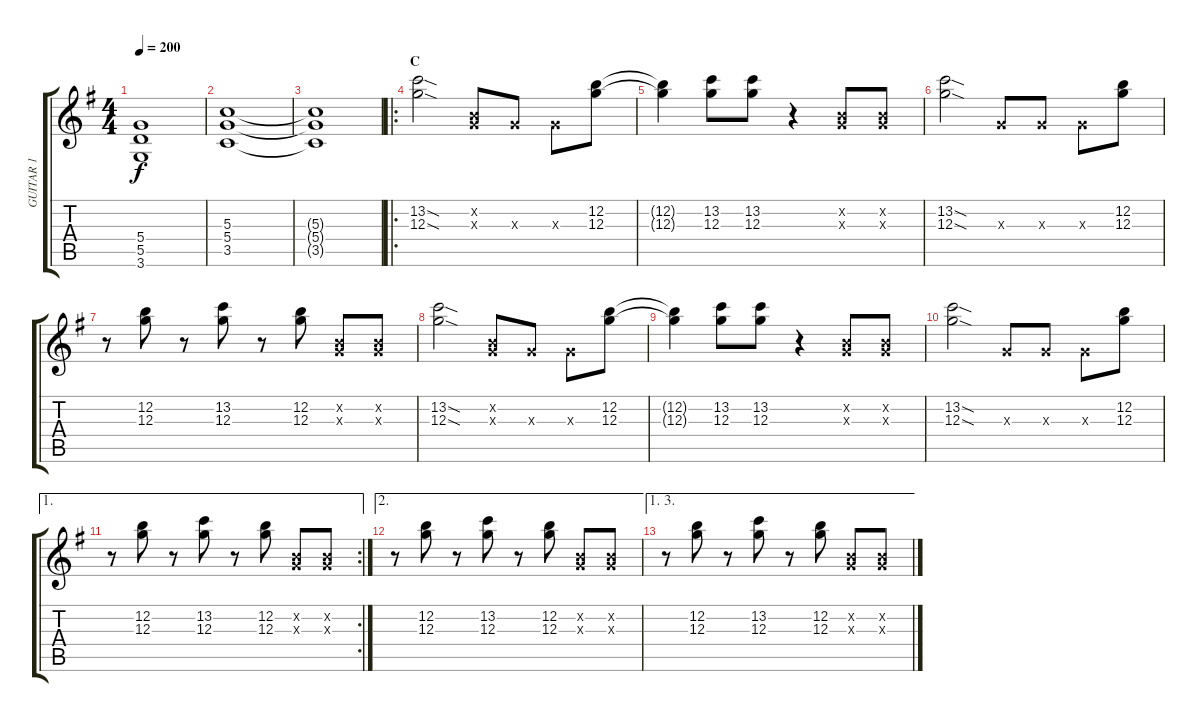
\track ("GUITAR 1" "GUITAR 1") {instrument electricguitarclean}
\staff {score tabs}
\tuning (E4 B3 G3 D3 A2 E2) {hide}
\ts (4 4)
\tempo 200
\clef g2
\ks eminor
(5.4 5.5 3.6).1{dy f} |
(5.3 5.4 3.5).1 |
(5.3{t} 5.4{t} 3.5{t}).1 |
\ro
\section ("" "C")
(13.2{sod} 12.3{sod}).2{instrument distortionguitar} (0.2{x} 0.3{x}).8 0.3{x}.8 0.3{x}.8 (12.2 12.3).8 |
(12.2{t} 12.3{t}).4 (13.2 12.3).8 (13.2 12.3).8 r.4 (0.2{x} 0.3{x}).8 (0.2{x} 0.3{x}).8 |
(13.2{sod} 12.3{sod}).2 0.3{x}.8 0.3{x}.8 0.3{x}.8 (12.2 12.3).8 |
r.8 (12.2 12.3).8 r.8 (13.2 12.3).8 r.8 (12.2 12.3).8 (0.2{x} 0.3{x}).8 (0.2{x} 0.3{x}).8 |
(13.2{sod} 12.3{sod}).2 (0.2{x} 0.3{x}).8 0.3{x}.8 0.3{x}.8 (12.2 12.3).8 |
(12.2{t} 12.3{t}).4 (13.2 12.3).8 (13.2 12.3).8 r.4 (0.2{x} 0.3{x}).8 (0.2{x} 0.3{x}).8 |
(13.2{sod} 12.3{sod}).2 0.3{x}.8 0.3{x}.8 0.3{x}.8 (12.2 12.3).8 |
\ae 1
\rc 2
r.8 (12.2 12.3).8 r.8 (13.2 12.3).8 r.8 (12.2 12.3).8 (0.2{x} 0.3{x}).8 (0.2{x} 0.3{x}).8 |
\ae 2
r.8 (12.2 12.3).8 r.8 (13.2 12.3).8 r.8 (12.2 12.3).8 (0.2{x} 0.3{x}).8 (0.2{x} 0.3{x}).8 |
\ae (1 3)
r.8 (12.2 12.3).8 r.8 (13.2 12.3).8 r.8 (12.2 12.3).8 (0.2{x} 0.3{x}).8 (0.2{x} 0.3{x}).8
